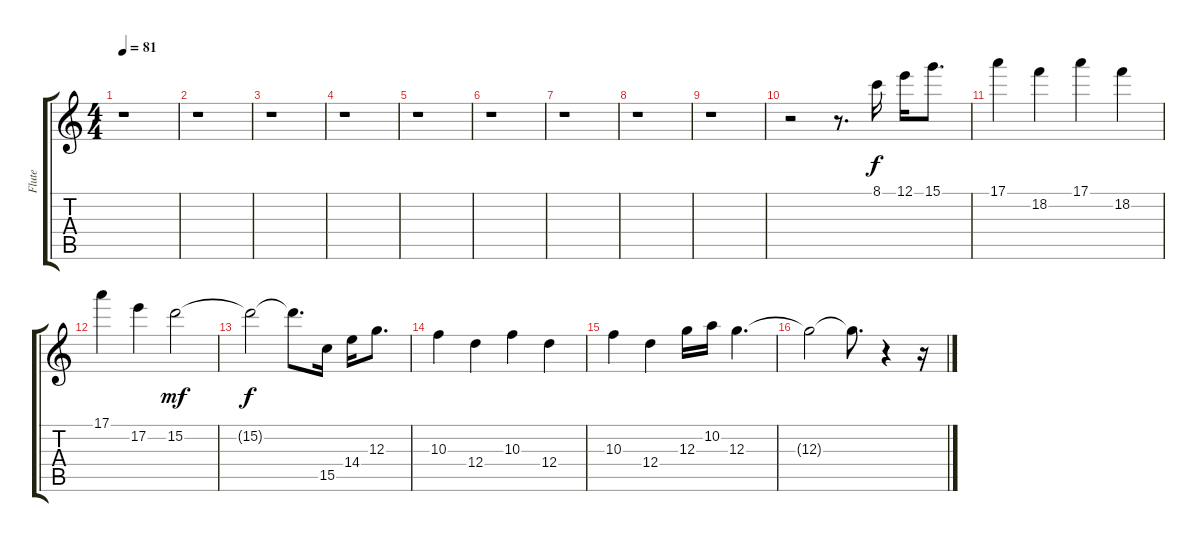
\track ("Flute" "Flute") {instrument acousticguitarsteel}
\staff {score tabs}
\tuning (E4 B3 G3 D3 A2 E2) {hide}
\ts (4 4)
\tempo 81
\clef g2
\ks c
r.1{dy f} |
r.1 |
r.1 |
r.1 |
r.1 |
r.1 |
r.1 |
r.1 |
r.1 |
r.2 r.8{d} 8.1.16 12.1.16 15.1.8{d} |
17.1.4 18.2.4 17.1.4 18.2.4 |
17.1.4 17.2.4 15.2.2{dy mf} |
15.2{t}.2{dy f} 15.2{t}.8{d} 15.5.16 14.4.16 12.3.8{d} |
10.3.4 12.4.4 10.3.4 12.4.4 |
10.3.4 12.4.4 12.3.16 10.2.16 12.3.4{d} |
12.3{t}.2 12.3{t}.8{d} r.4 r.16
